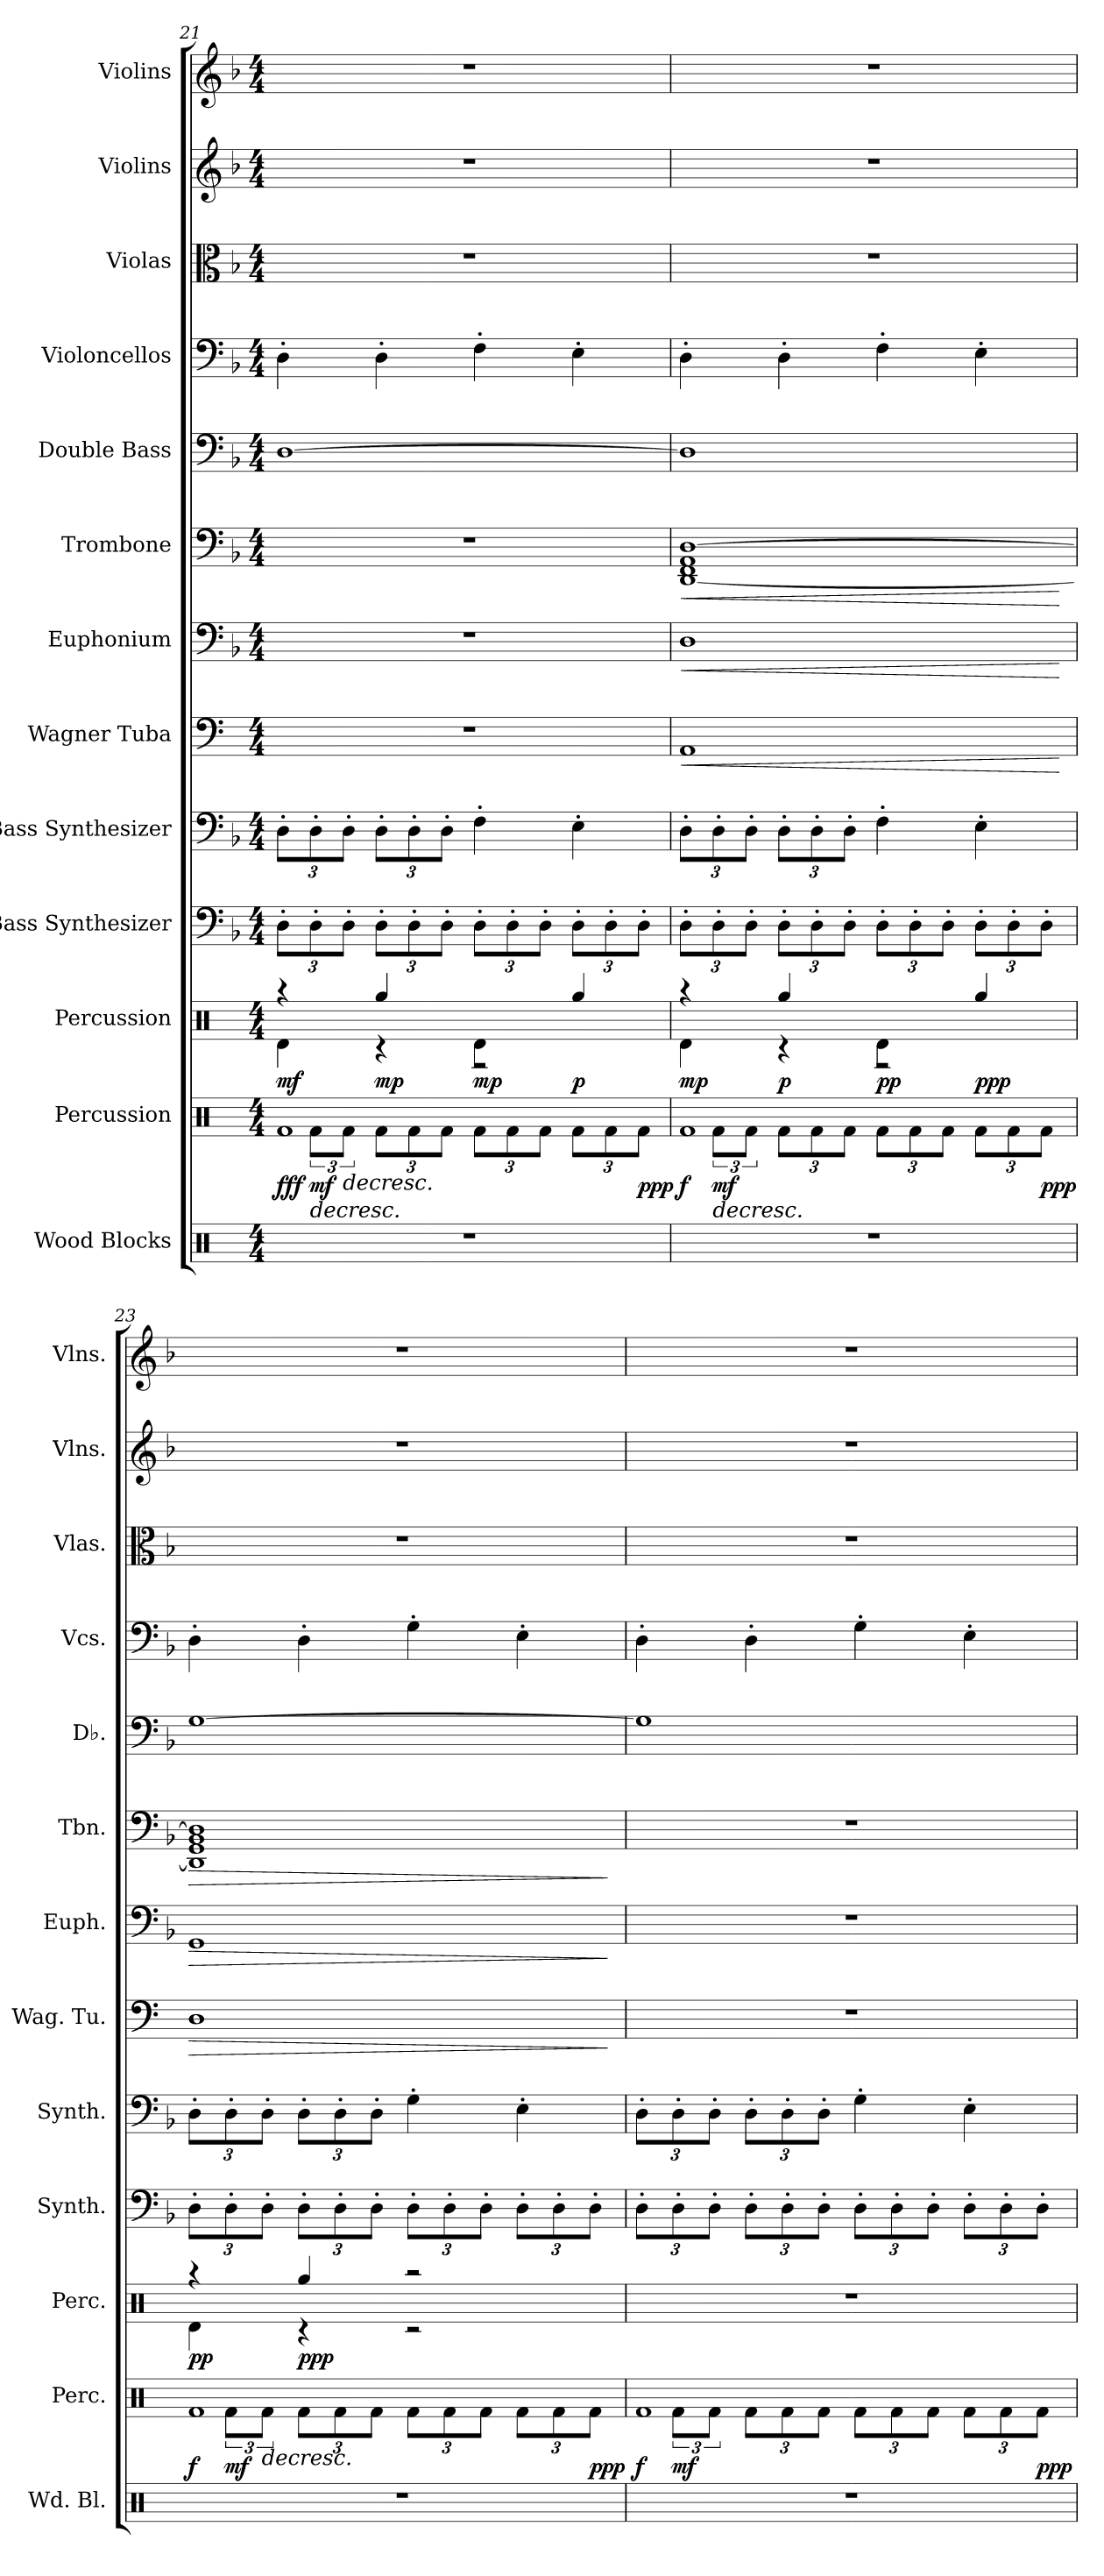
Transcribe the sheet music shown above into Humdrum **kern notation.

**kern	**kern	**dynam	**kern	**dynam	**kern	**kern	**kern	**dynam	**kern	**dynam	**kern	**dynam	**kern	**kern	**kern	**kern	**kern
*part13	*part12	*part12	*part11	*part11	*part10	*part9	*part8	*part8	*part7	*part7	*part6	*part6	*part5	*part4	*part3	*part2	*part1
*staff13	*staff12	*staff12	*staff11	*staff11	*staff10	*staff9	*staff8	*staff8	*staff7	*staff7	*staff6	*staff6	*staff5	*staff4	*staff3	*staff2	*staff1
*I"Wood Blocks	*I"Percussion	*	*I"Percussion	*	*I"Bass Synthesizer	*I"Bass Synthesizer	*I"Wagner Tuba	*	*I"Euphonium	*	*I"Trombone	*	*I"Double Bass	*I"Violoncellos	*I"Violas	*I"Violins	*I"Violins
*I'Wd. Bl.	*I'Perc.	*	*I'Perc.	*	*I'Synth.	*I'Synth.	*I'Wag. Tu.	*	*I'Euph.	*	*I'Tbn.	*	*I'Db.	*I'Vcs.	*I'Vlas.	*I'Vlns.	*I'Vlns.
*clefX	*clefX	*	*clefX	*	*clefF4	*clefF4	*clefF4	*	*clefF4	*	*clefF4	*	*clefF4	*clefF4	*clefC3	*clefG2	*clefG2
*	*	*	*	*	*	*	*ITrd4c7	*	*	*	*	*	*ITrd7c12	*	*	*	*
*k[]	*k[]	*	*k[]	*	*k[b-]	*k[b-]	*k[b-]	*	*k[b-]	*	*k[b-]	*	*k[b-]	*k[b-]	*k[b-]	*k[b-]	*k[b-]
*M4/4	*M4/4	*	*M4/4	*	*M4/4	*M4/4	*M4/4	*	*M4/4	*	*M4/4	*	*M4/4	*M4/4	*M4/4	*M4/4	*M4/4
=21	=21	=21	=21	=21	=21	=21	=21	=21	=21	=21	=21	=21	=21	=21	=21	=21	=21
*	*^	*	*^	*	*	*	*	*	*	*	*	*	*	*	*	*	*
*	*	*	*	*	*	*	*Xbrackettup	*Xbrackettup	*	*	*	*	*	*	*	*	*	*	*
!	!	!	!LO:DY:b	!	!	!LO:DY:b	!	!	!	!	!	!	!	!	!	!	!	!	!
1r	1Rf	12ryy	fff	4r	4Rd\	mf	12D'\L	12D'\L	1r	.	1r	.	1r	.	[1DD	4D'\	1r	1r	1r
!	!	!	!LO:HP:b	!	!	!	!	!	!	!	!	!	!	!	!	!	!	!	!
!	!	!	!LO:DY:n=1:b	!	!	!	!	!	!	!	!	!	!	!	!	!	!	!	!
.	.	12Rf\L	> mf	.	.	.	12D'\	12D'\	.	.	.	.	.	.	.	.	.	.	.
!	!	!	!LO:HP:b	!	!	!	!	!	!	!	!	!	!	!	!	!	!	!	!
.	.	12Rf\J	>	.	.	.	12D'\J	12D'\J	.	.	.	.	.	.	.	.	.	.	.
*	*	*Xbrackettup	*	*	*	*	*	*	*	*	*	*	*	*	*	*	*	*	*
!	!	!	!	!	!	!LO:DY:b	!	!	!	!	!	!	!	!	!	!	!	!	!
.	.	12Rf\L	.	4Rgg/	4r	mp	12D'\L	12D'\L	.	.	.	.	.	.	.	4D'\	.	.	.
.	.	12Rf\	.	.	.	.	12D'\	12D'\	.	.	.	.	.	.	.	.	.	.	.
.	.	12Rf\J	.	.	.	.	12D'\J	12D'\J	.	.	.	.	.	.	.	.	.	.	.
!	!	!	!	!	!	!LO:DY:b	!	!	!	!	!	!	!	!	!	!	!	!	!
.	.	12Rf\L	.	4Rd\	2r	mp	12D'\L	4F'\	.	.	.	.	.	.	.	4F'\	.	.	.
.	.	12Rf\	.	.	.	.	12D'\	.	.	.	.	.	.	.	.	.	.	.	.
.	.	12Rf\J	.	.	.	.	12D'\J	.	.	.	.	.	.	.	.	.	.	.	.
!	!	!	!	!	!	!LO:DY:b	!	!	!	!	!	!	!	!	!	!	!	!	!
.	.	12Rf\L	.	4Rgg/	.	p	12D'\L	4E'\	.	.	.	.	.	.	.	4E'\	.	.	.
.	.	12Rf\	.	.	.	.	12D'\	.	.	.	.	.	.	.	.	.	.	.	.
!	!	!	!LO:DY:n=2:b	!	!	!	!	!	!	!	!	!	!	!	!	!	!	!	!
.	.	12Rf\J	ppp	.	.	.	12D'\J	.	.	.	.	.	.	.	.	.	.	.	.
!!LO:PB:g=z
=22	=22	=22	=22	=22	=22	=22	=22	=22	=22	=22	=22	=22	=22	=22	=22	=22	=22	=22	=22
*	*	*brackettup	*	*	*	*	*	*	*	*	*	*	*	*	*	*	*	*	*
!	!	!	!LO:DY:b	!	!	!LO:DY:b	!	!	!	!LO:HP:b	!	!LO:HP:b	!	!LO:HP:b	!	!	!	!	!
1r	1Rf	12ryy	f	4r	4Rd\	mp	12D'\L	12D'\L	1DD	<	1D	<	[1DD 1FF 1AA [1D	<	1DD]	4D'\	1r	1r	1r
!	!	!	!LO:HP:b	!	!	!	!	!	!	!	!	!	!	!	!	!	!	!	!
!	!	!	!LO:DY:n=1:b	!	!	!	!	!	!	!	!	!	!	!	!	!	!	!	!
.	.	12Rf\L	> mf	.	.	.	12D'\	12D'\	.	.	.	.	.	.	.	.	.	.	.
.	.	12Rf\J	.	.	.	.	12D'\J	12D'\J	.	.	.	.	.	.	.	.	.	.	.
*	*	*Xbrackettup	*	*	*	*	*	*	*	*	*	*	*	*	*	*	*	*	*
!	!	!	!	!	!	!LO:DY:b	!	!	!	!	!	!	!	!	!	!	!	!	!
.	.	12Rf\L	.	4Rgg/	4r	p	12D'\L	12D'\L	.	.	.	.	.	.	.	4D'\	.	.	.
.	.	12Rf\	.	.	.	.	12D'\	12D'\	.	.	.	.	.	.	.	.	.	.	.
.	.	12Rf\J	.	.	.	.	12D'\J	12D'\J	.	.	.	.	.	.	.	.	.	.	.
!	!	!	!	!	!	!LO:DY:b	!	!	!	!	!	!	!	!	!	!	!	!	!
.	.	12Rf\L	.	4Rd\	2r	pp	12D'\L	4F'\	.	.	.	.	.	.	.	4F'\	.	.	.
.	.	12Rf\	.	.	.	.	12D'\	.	.	.	.	.	.	.	.	.	.	.	.
.	.	12Rf\J	.	.	.	.	12D'\J	.	.	.	.	.	.	.	.	.	.	.	.
!	!	!	!	!	!	!LO:DY:b	!	!	!	!	!	!	!	!	!	!	!	!	!
.	.	12Rf\L	.	4Rgg/	.	ppp	12D'\L	4E'\	.	.	.	.	.	.	.	4E'\	.	.	.
.	.	12Rf\	.	.	.	.	12D'\	.	.	.	.	.	.	.	.	.	.	.	.
!	!	!	!LO:DY:n=2:b	!	!	!	!	!	!	!	!	!	!	!	!	!	!	!	!
.	.	12Rf\J	ppp	.	.	.	12D'\J	.	.	.	.	.	.	.	.	.	.	.	.
*	*v	*v	*	*	*	*	*	*	*	*	*	*	*	*	*	*	*	*	*
*	*	*	*v	*v	*	*	*	*	*	*	*	*	*	*	*	*	*	*
.	.	]	.	.	.	.	.	[	.	[	.	[	.	.	.	.	.
=23	=23	=23	=23	=23	=23	=23	=23	=23	=23	=23	=23	=23	=23	=23	=23	=23	=23
*	*^	*	*	*	*	*	*	*	*	*	*	*	*	*	*	*	*
*	*	*brackettup	*	*	*	*	*	*	*	*	*	*	*	*	*	*	*	*
*	*	*	*	*^	*	*	*	*	*	*	*	*	*	*	*	*	*	*
!	!	!	!LO:DY:b	!	!	!LO:DY:b	!	!	!	!LO:HP:b	!	!LO:HP:b	!	!LO:HP:b	!	!	!	!	!
1r	1Rf	12ryy	f	4r	4Rd\	pp	12D'\L	12D'\L	1GG	>	1GG	>	1DD] 1GG 1BB- 1D]	>	[1GG	4D'\	1r	1r	1r
!	!	!	!LO:DY:n=1:b	!	!	!	!	!	!	!	!	!	!	!	!	!	!	!	!
.	.	12Rf\L	] mf	.	.	.	12D'\	12D'\	.	.	.	.	.	.	.	.	.	.	.
!	!	!	!LO:HP:b	!	!	!	!	!	!	!	!	!	!	!	!	!	!	!	!
.	.	12Rf\J	>	.	.	.	12D'\J	12D'\J	.	.	.	.	.	.	.	.	.	.	.
*	*	*Xbrackettup	*	*	*	*	*	*	*	*	*	*	*	*	*	*	*	*	*
!	!	!	!	!	!	!LO:DY:b	!	!	!	!	!	!	!	!	!	!	!	!	!
.	.	12Rf\L	.	4Rgg/	4r	ppp	12D'\L	12D'\L	.	.	.	.	.	.	.	4D'\	.	.	.
.	.	12Rf\	.	.	.	.	12D'\	12D'\	.	.	.	.	.	.	.	.	.	.	.
.	.	12Rf\J	.	.	.	.	12D'\J	12D'\J	.	.	.	.	.	.	.	.	.	.	.
.	.	12Rf\L	.	2r	2r	.	12D'\L	4G'\	.	.	.	.	.	.	.	4G'\	.	.	.
.	.	12Rf\	.	.	.	.	12D'\	.	.	.	.	.	.	.	.	.	.	.	.
.	.	12Rf\J	.	.	.	.	12D'\J	.	.	.	.	.	.	.	.	.	.	.	.
.	.	12Rf\L	.	.	.	.	12D'\L	4E'\	.	.	.	.	.	.	.	4E'\	.	.	.
.	.	12Rf\	.	.	.	.	12D'\	.	.	.	.	.	.	.	.	.	.	.	.
!	!	!	!LO:DY:n=2:b	!	!	!	!	!	!	!	!	!	!	!	!	!	!	!	!
.	.	12Rf\J	ppp	.	.	.	12D'\J	.	.	.	.	.	.	.	.	.	.	.	.
*	*v	*v	*	*	*	*	*	*	*	*	*	*	*	*	*	*	*	*	*
*	*	*	*v	*v	*	*	*	*	*	*	*	*	*	*	*	*	*	*
.	.	]	.	.	.	.	.	]	.	]	.	]	.	.	.	.	.
=24	=24	=24	=24	=24	=24	=24	=24	=24	=24	=24	=24	=24	=24	=24	=24	=24	=24
*	*^	*	*	*	*	*	*	*	*	*	*	*	*	*	*	*	*
*	*	*brackettup	*	*	*	*	*	*	*	*	*	*	*	*	*	*	*	*
!	!	!	!LO:DY:b	!	!	!	!	!	!	!	!	!	!	!	!	!	!	!
1r	1Rf	12ryy	f	1r	.	12D'\L	12D'\L	1r	.	1r	.	1r	.	1GG]	4D'\	1r	1r	1r
!	!	!	!LO:DY:b	!	!	!	!	!	!	!	!	!	!	!	!	!	!	!
.	.	12Rf\L	mf	.	.	12D'\	12D'\	.	.	.	.	.	.	.	.	.	.	.
.	.	12Rf\J	.	.	.	12D'\J	12D'\J	.	.	.	.	.	.	.	.	.	.	.
*	*	*Xbrackettup	*	*	*	*	*	*	*	*	*	*	*	*	*	*	*	*
.	.	12Rf\L	.	.	.	12D'\L	12D'\L	.	.	.	.	.	.	.	4D'\	.	.	.
.	.	12Rf\	.	.	.	12D'\	12D'\	.	.	.	.	.	.	.	.	.	.	.
.	.	12Rf\J	.	.	.	12D'\J	12D'\J	.	.	.	.	.	.	.	.	.	.	.
.	.	12Rf\L	.	.	.	12D'\L	4G'\	.	.	.	.	.	.	.	4G'\	.	.	.
.	.	12Rf\	.	.	.	12D'\	.	.	.	.	.	.	.	.	.	.	.	.
.	.	12Rf\J	.	.	.	12D'\J	.	.	.	.	.	.	.	.	.	.	.	.
.	.	12Rf\L	.	.	.	12D'\L	4E'\	.	.	.	.	.	.	.	4E'\	.	.	.
.	.	12Rf\	.	.	.	12D'\	.	.	.	.	.	.	.	.	.	.	.	.
!	!	!	!LO:DY:b	!	!	!	!	!	!	!	!	!	!	!	!	!	!	!
.	.	12Rf\J	ppp	.	.	12D'\J	.	.	.	.	.	.	.	.	.	.	.	.
*	*v	*v	*	*	*	*	*	*	*	*	*	*	*	*	*	*	*	*
.	.	]	.	.	.	.	.	.	.	.	.	.	.	.	.	.	.
=	=	=	=	=	=	=	=	=	=	=	=	=	=	=	=	=	=
*-	*-	*-	*-	*-	*-	*-	*-	*-	*-	*-	*-	*-	*-	*-	*-	*-	*-
